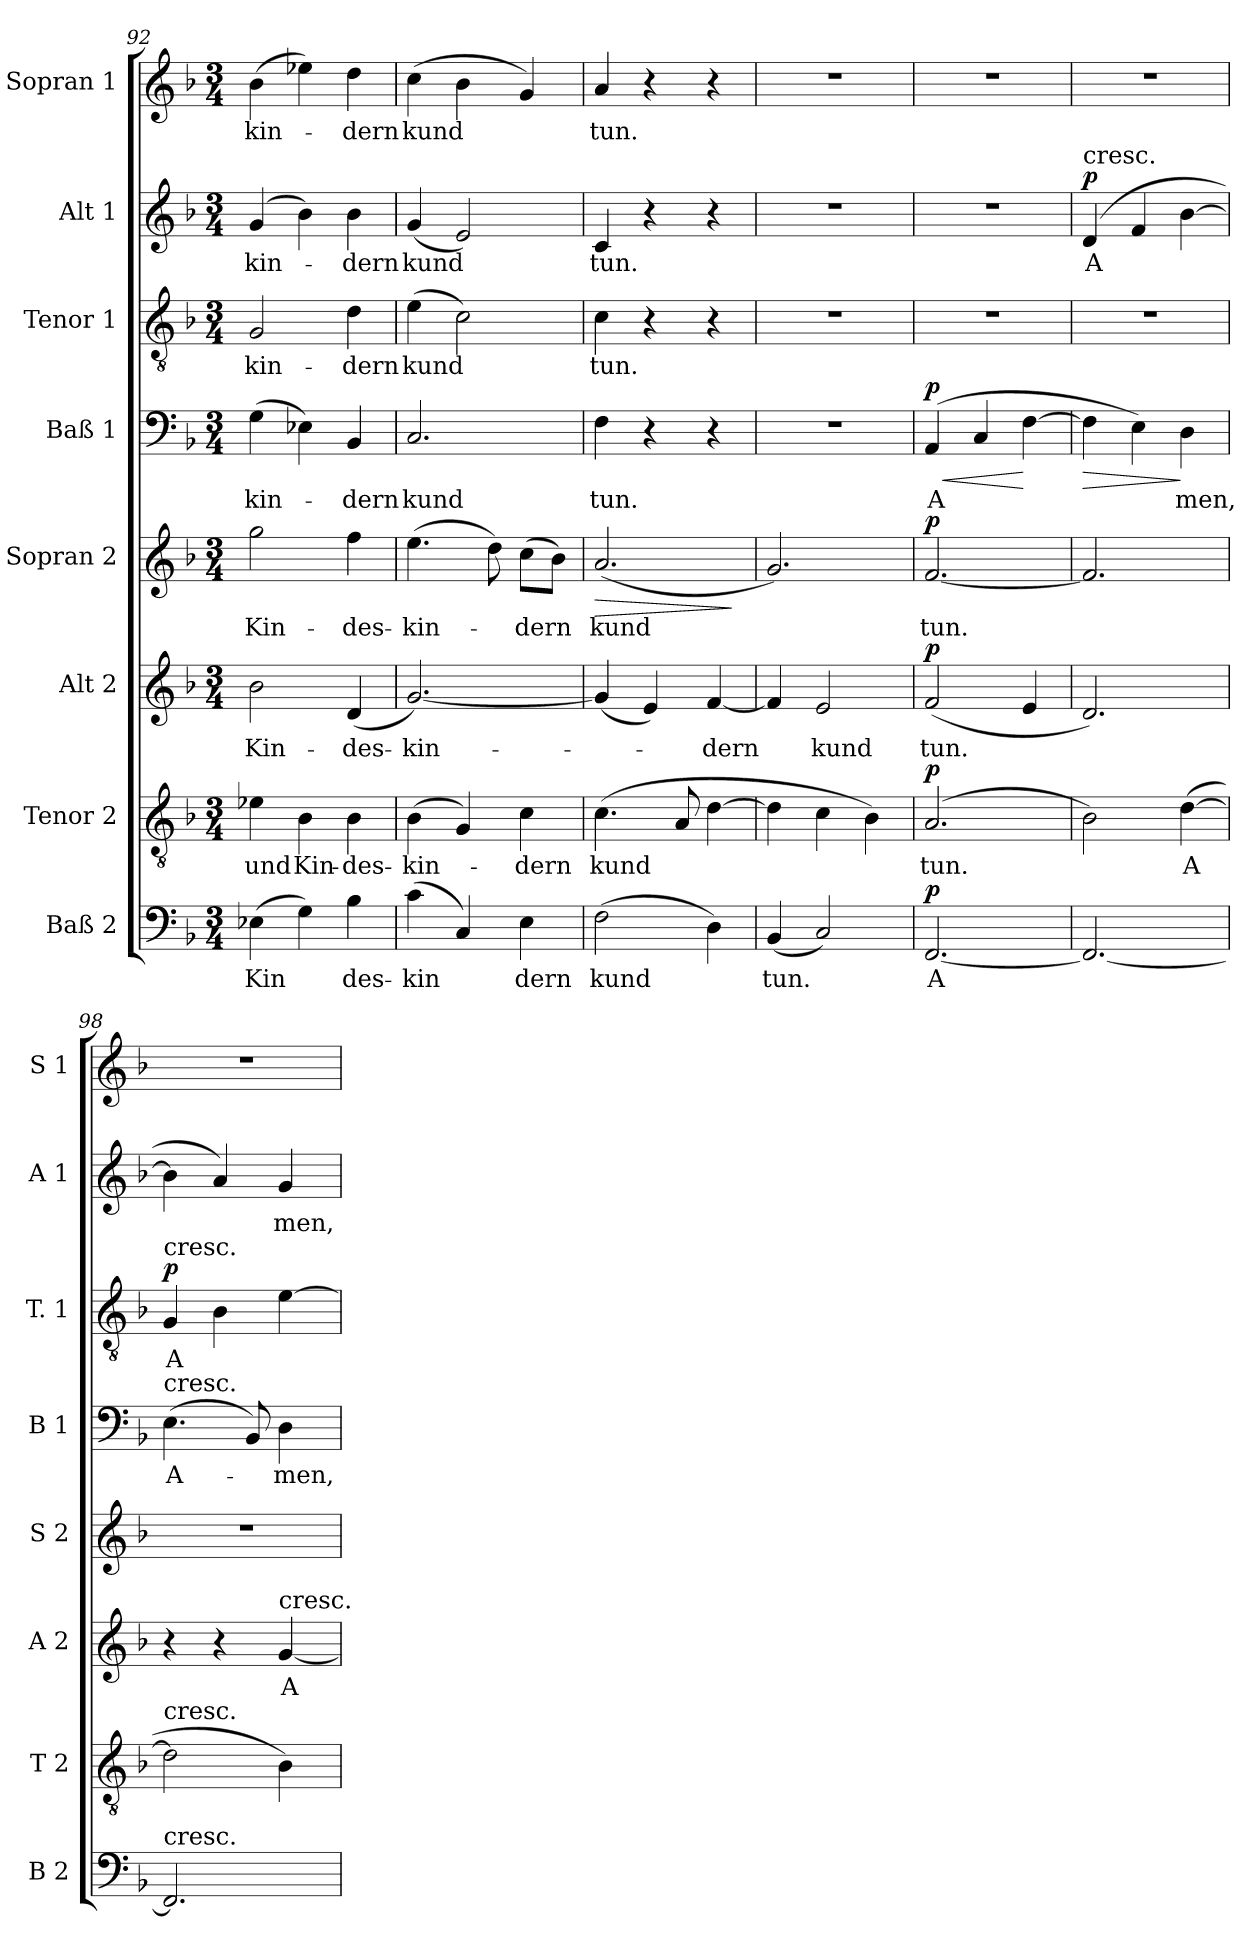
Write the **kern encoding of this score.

**kern	**text	**dynam	**kern	**text	**dynam	**kern	**text	**dynam	**kern	**text	**dynam	**kern	**text	**dynam	**kern	**text	**dynam	**kern	**text	**dynam	**kern	**text
*part8	*part8	*part8	*part7	*part7	*part7	*part6	*part6	*part6	*part5	*part5	*part5	*part4	*part4	*part4	*part3	*part3	*part3	*part2	*part2	*part2	*part1	*part1
*staff8	*staff8	*staff8	*staff7	*staff7	*staff7	*staff6	*staff6	*staff6	*staff5	*staff5	*staff5	*staff4	*staff4	*staff4	*staff3	*staff3	*staff3	*staff2	*staff2	*staff2	*staff1	*staff1
*I"Baß 2	*	*	*I"Tenor 2	*	*	*I"Alt 2	*	*	*I"Sopran 2	*	*	*I"Baß 1	*	*	*I"Tenor 1	*	*	*I"Alt 1	*	*	*I"Sopran 1	*
*I'B 2	*	*	*I'T 2	*	*	*I'A 2	*	*	*I'S 2	*	*	*I'B 1	*	*	*I'T. 1	*	*	*I'A 1	*	*	*I'S 1	*
*clefF4	*	*	*clefGv2	*	*	*clefG2	*	*	*clefG2	*	*	*clefF4	*	*	*clefGv2	*	*	*clefG2	*	*	*clefG2	*
*k[b-]	*	*	*k[b-]	*	*	*k[b-]	*	*	*k[b-]	*	*	*k[b-]	*	*	*k[b-]	*	*	*k[b-]	*	*	*k[b-]	*
*M3/4	*	*	*M3/4	*	*	*M3/4	*	*	*M3/4	*	*	*M3/4	*	*	*M3/4	*	*	*M3/4	*	*	*M3/4	*
=92	=92	=92	=92	=92	=92	=92	=92	=92	=92	=92	=92	=92	=92	=92	=92	=92	=92	=92	=92	=92	=92	=92
!	!LO:LY:b	!	!	!LO:LY:b	!	!	!LO:LY:b	!	!	!LO:LY:b	!	!	!LO:LY:b	!	!	!LO:LY:b	!	!	!LO:LY:b	!	!	!LO:LY:b
(>4E-X\	Kin	.	4e-X\	und	.	2b-\	Kin-	.	2gg\	Kin-	.	(>4G\	kin-	.	2G/	kin-	.	(>4g/	kin-	.	(>4b-\	kin-
!	!	!	!	!LO:LY:b	!	!	!	!	!	!	!	!	!	!	!	!	!	!	!	!	!	!
4G\)	.	.	4B-\	Kin-	.	.	.	.	.	.	.	4E-X\)	.	.	.	.	.	4b-\)	.	.	4ee-X\)	.
!	!LO:LY:b	!	!	!LO:LY:b	!	!	!LO:LY:b	!	!	!LO:LY:b	!	!	!LO:LY:b	!	!	!LO:LY:b	!	!	!LO:LY:b	!	!	!LO:LY:b
4B-\	des-	.	4B-\	des-	.	(<4d/	des-	.	4ff\	des-	.	4BB-/	dern	.	4d\	dern	.	4b-\	dern	.	4dd\	dern
=93	=93	=93	=93	=93	=93	=93	=93	=93	=93	=93	=93	=93	=93	=93	=93	=93	=93	=93	=93	=93	=93	=93
!	!LO:LY:b	!	!	!LO:LY:b	!	!	!LO:LY:b	!	!	!LO:LY:b	!	!	!LO:LY:b	!	!	!LO:LY:b	!	!	!LO:LY:b	!	!	!LO:LY:b
(>4c\	kin	.	(>4B-\	kin-	.	[2.g/)	kin-	.	(>4.ee\	kin-	.	2.C/	kund	.	(>4e\	kund	.	(<4g/	kund	.	(>4cc\	kund
4C/)	.	.	4G/)	.	.	.	.	.	.	.	.	.	.	.	2c\)	.	.	2e/)	.	.	4b-\	.
.	.	.	.	.	.	.	.	.	8dd\)	.	.	.	.	.	.	.	.	.	.	.	.	.
!	!LO:LY:b	!	!	!LO:LY:b	!	!	!	!	!	!LO:LY:b	!	!	!	!	!	!	!	!	!	!	!	!
4E\	dern	.	4c\	dern	.	.	.	.	(>8cc\L	dern	.	.	.	.	.	.	.	.	.	.	4g/)	.
.	.	.	.	.	.	.	.	.	8b-\J)	.	.	.	.	.	.	.	.	.	.	.	.	.
!!LO:PB:g=z
=94	=94	=94	=94	=94	=94	=94	=94	=94	=94	=94	=94	=94	=94	=94	=94	=94	=94	=94	=94	=94	=94	=94
!	!LO:LY:b	!	!	!LO:LY:b	!	!	!	!	!	!LO:LY:b	!LO:HP:b	!	!LO:LY:b	!	!	!LO:LY:b	!	!	!LO:LY:b	!	!	!LO:LY:b
(>2F\	kund	.	(>4.c\	kund	.	(<4g/]	.	.	(<2.a/	kund	>	4F\	tun.	.	4c\	tun.	.	4c/	tun.	.	4a/	tun.
.	.	.	.	.	.	4e/)	.	.	.	.	.	4r	.	.	4r	.	.	4r	.	.	4r	.
.	.	.	8A/	.	.	.	.	.	.	.	.	.	.	.	.	.	.	.	.	.	.	.
!	!	!	!	!	!	!	!LO:LY:b	!	!	!	!	!	!	!	!	!	!	!	!	!	!	!
4D\)	.	.	[4d\	.	.	[4f/	dern	.	.	.	.	4r	.	.	4r	.	.	4r	.	.	4r	.
.	.	.	.	.	.	.	.	.	.	.	]	.	.	.	.	.	.	.	.	.	.	.
=95	=95	=95	=95	=95	=95	=95	=95	=95	=95	=95	=95	=95	=95	=95	=95	=95	=95	=95	=95	=95	=95	=95
!	!LO:LY:b	!	!	!	!	!	!	!	!	!	!	!	!	!	!	!	!	!	!	!	!	!
(<4BB-/	tun.	.	4d\]	.	.	4f/]	.	.	2.g/)	.	.	2.r	.	.	2.r	.	.	2.r	.	.	2.r	.
!	!	!	!	!	!	!	!LO:LY:b	!	!	!	!	!	!	!	!	!	!	!	!	!	!	!
2C/)	.	.	4c\	.	.	2e/	kund	.	.	.	.	.	.	.	.	.	.	.	.	.	.	.
.	.	.	4B-\)	.	.	.	.	.	.	.	.	.	.	.	.	.	.	.	.	.	.	.
=96	=96	=96	=96	=96	=96	=96	=96	=96	=96	=96	=96	=96	=96	=96	=96	=96	=96	=96	=96	=96	=96	=96
!	!LO:LY:b	!LO:DY:b	!	!LO:LY:b	!LO:DY:b	!	!LO:LY:b	!LO:DY:b	!	!LO:LY:b	!LO:DY:b	!	!LO:LY:b	!LO:HP:b	!	!	!	!	!	!	!	!
!	!	!	!	!	!	!	!	!	!	!	!	!	!	!LO:DY:n=1:b	!	!	!	!	!	!	!	!
[2.FF/	A	p	(<2.A/	tun.	p	(<2f/	tun.	p	[2.f/	tun.	p	(>4AA/	A	< p	2.r	.	.	2.r	.	.	2.r	.
.	.	.	.	.	.	.	.	.	.	.	.	4C/	.	.	.	.	.	.	.	.	.	.
.	.	.	.	.	.	4e/	.	.	.	.	.	[4F\	.	[	.	.	.	.	.	.	.	.
=97	=97	=97	=97	=97	=97	=97	=97	=97	=97	=97	=97	=97	=97	=97	=97	=97	=97	=97	=97	=97	=97	=97
!	!	!	!	!	!	!	!	!	!	!	!	!	!	!	!	!	!	!LO:TX:a:t=cresc.	!	!	!	!
!	!	!	!	!	!	!	!	!	!	!	!	!	!	!LO:HP:b	!	!	!	!	!LO:LY:b	!LO:DY:b	!	!
2.FF/_	.	.	2B-\)	.	.	2.d/)	.	.	2.f/]	.	.	4F\]	.	>	2.r	.	.	(>4d/	A	p	2.r	.
.	.	.	.	.	.	.	.	.	.	.	.	4E\)	.	.	.	.	.	4f/	.	.	.	.
!	!	!	!	!LO:LY:b	!	!	!	!	!	!	!	!	!LO:LY:b	!	!	!	!	!	!	!	!	!
.	.	.	(>[4d\	A	.	.	.	.	.	.	.	4D\	men,	]	.	.	.	[4b-\	.	.	.	.
=98	=98	=98	=98	=98	=98	=98	=98	=98	=98	=98	=98	=98	=98	=98	=98	=98	=98	=98	=98	=98	=98	=98
!	!	!	!	!	!	!	!	!	!	!	!	!	!	!	!LO:TX:a:t=cresc.	!	!	!	!	!	!	!
!	!	!	!	!	!	!	!	!	!	!	!	!LO:TX:a:t=cresc.	!	!	!	!	!	!	!	!	!	!
!	!	!	!LO:TX:a:t=cresc.	!	!	!	!	!	!	!	!	!	!	!	!	!	!	!	!	!	!	!
!LO:TX:a:t=cresc.	!	!	!	!	!	!	!	!	!	!	!	!	!	!	!	!	!	!	!	!	!	!
!	!	!	!	!	!	!	!	!	!	!	!	!	!LO:LY:b	!	!	!LO:LY:b	!LO:DY:b	!	!	!	!	!
2.FF/]	.	.	2d\]	.	.	4r	.	.	2.r	.	.	(>4.E\	A-	.	4G/	A	p	4b-\]	.	.	2.r	.
.	.	.	.	.	.	4r	.	.	.	.	.	.	.	.	4B-\	.	.	4a/)	.	.	.	.
.	.	.	.	.	.	.	.	.	.	.	.	8BB-/)	.	.	.	.	.	.	.	.	.	.
!	!	!	!	!	!	!LO:TX:a:t=cresc.	!	!	!	!	!	!	!	!	!	!	!	!	!	!	!	!
!	!	!	!	!	!	!	!LO:LY:b	!	!	!	!	!	!LO:LY:b	!	!	!	!	!	!LO:LY:b	!	!	!
.	.	.	4B-\)	.	.	[4g/	A	.	.	.	.	4D\	men,	.	[4e\	.	.	4g/	men,	.	.	.
=	=	=	=	=	=	=	=	=	=	=	=	=	=	=	=	=	=	=	=	=	=	=
*-	*-	*-	*-	*-	*-	*-	*-	*-	*-	*-	*-	*-	*-	*-	*-	*-	*-	*-	*-	*-	*-	*-
